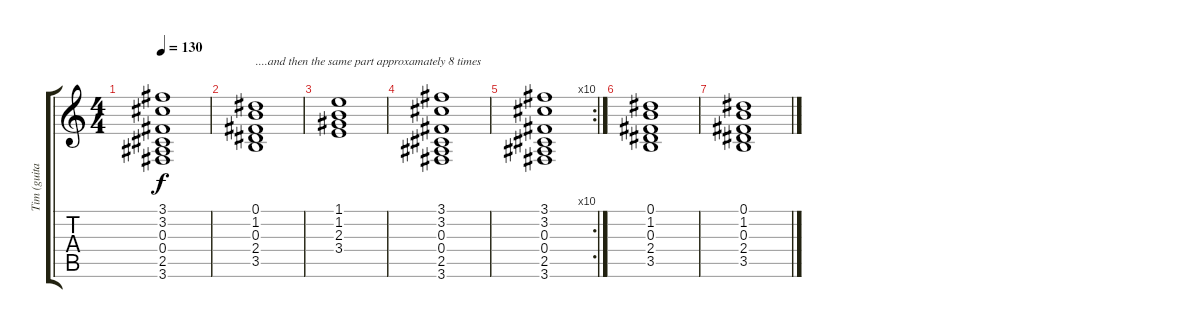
\track ("Tim (guitar)" "Tim (guita") {instrument acousticguitarnylon}
\staff {score tabs}
\tuning (Eb4 Bb3 Gb3 Db3 Ab2 Eb2) {hide}
\ts (4 4)
\tempo 130
\clef g2
\ks c
(3.1 3.2 0.3 0.4 2.5 3.6).1{dy f} |
(0.1 1.2 0.3 2.4 3.5).1{txt "....and then the same part approxamately 8 times"} |
(1.1 1.2 2.3 3.4).1 |
(3.1 3.2 0.3 0.4 2.5 3.6).1 |
\rc 10
(3.1 3.2 0.3 0.4 2.5 3.6).1 |
(0.1 1.2 0.3 2.4 3.5).1 |
(0.1 1.2 0.3 2.4 3.5).1
